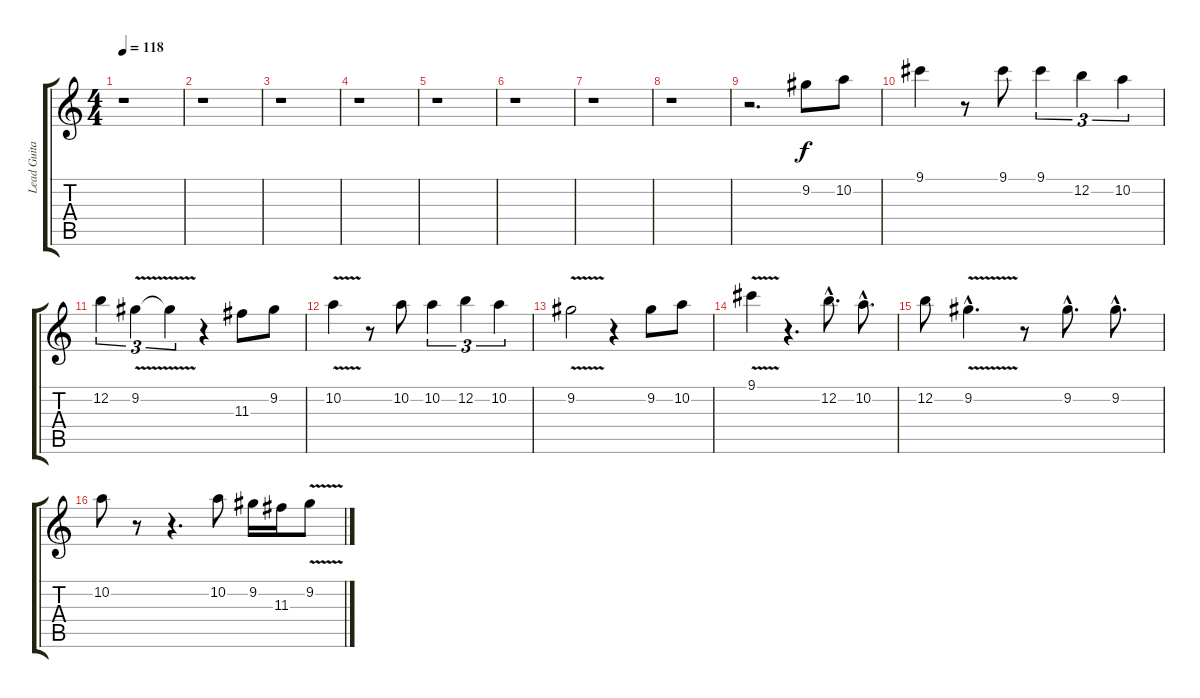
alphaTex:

\track ("Lead Guitar 2" "Lead Guita") {instrument distortionguitar}
\staff {score tabs}
\tuning (E4 B3 G3 D3 A2 E2) {hide}
\ts (4 4)
\tempo 118
\clef g2
\ks c
r.1{dy f} |
r.1 |
r.1 |
r.1 |
r.1 |
r.1 |
r.1 |
r.1 |
r.2{d} 9.2.8 10.2.8 |
9.1.4 r.8 9.1.8 9.1.4{tu (3 2)} 12.2.4{tu (3 2)} 10.2.4{tu (3 2)} |
12.2.4{tu (3 2)} 9.2{v}.4{tu (3 2)} 9.2{t}.4{tu (3 2)} r.4 11.3.8 9.2.8 |
10.2{v}.4 r.8 10.2.8 10.2.4{tu (3 2)} 12.2.4{tu (3 2)} 10.2.4{tu (3 2)} |
9.2{v}.2 r.4 9.2.8 10.2.8 |
9.1{v}.4 r.4{d} 12.2{hac}.8{d} 10.2{hac}.8{d} |
12.2.8 9.2{v hac}.4{d} r.8 9.2{hac}.8{d} 9.2{hac}.8{d} |
10.2.8 r.8 r.4{d} 10.2.8 9.2.16 11.3.16 9.2{v}.8
